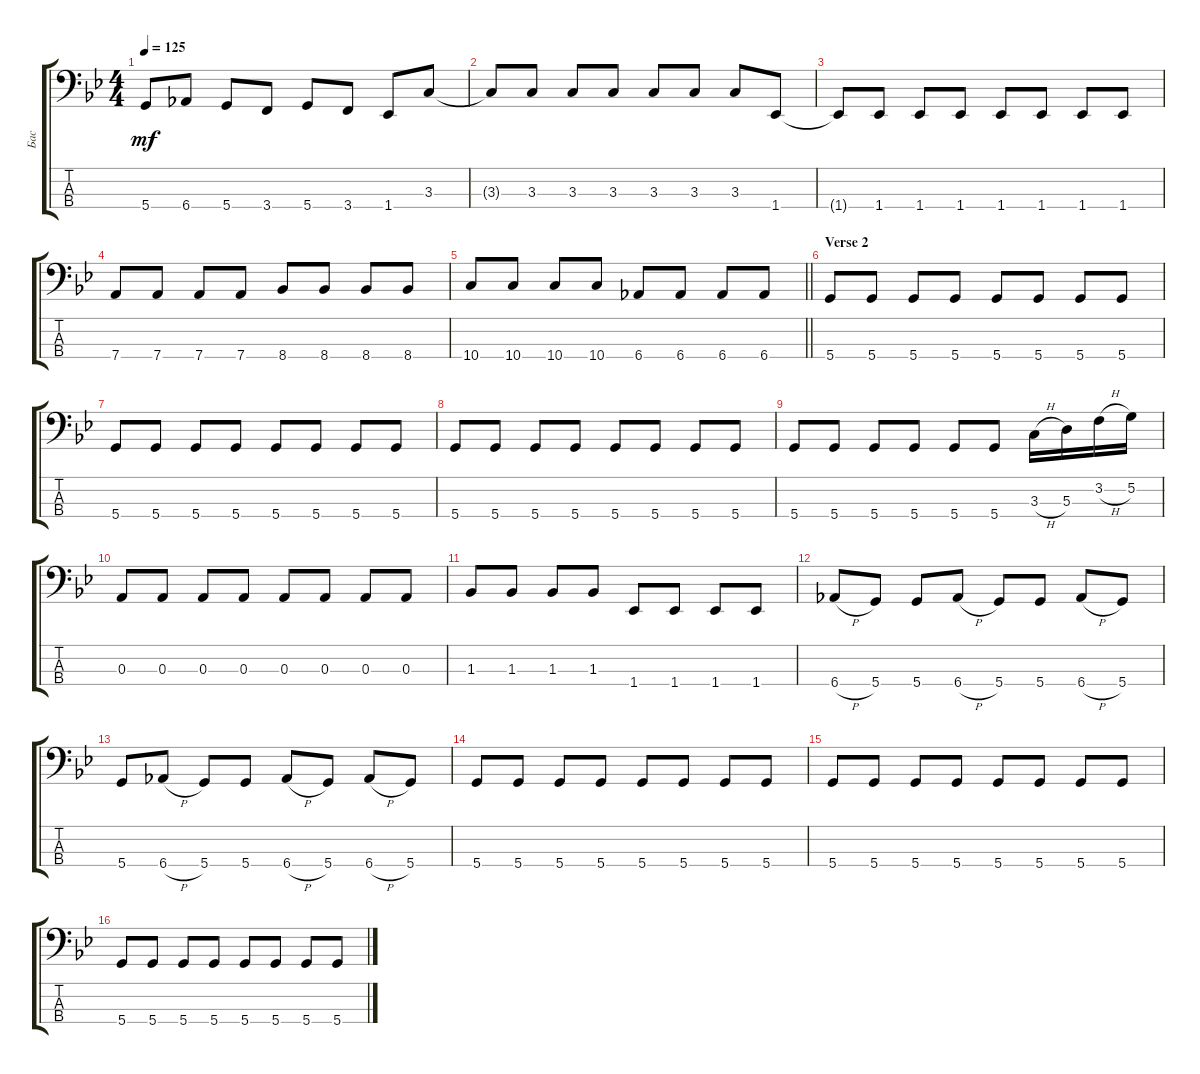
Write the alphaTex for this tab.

\track ("Бас" "Бас") {instrument electricbassfinger}
\staff {score tabs}
\tuning (G2 D2 A1 D1) {hide}
\ts (4 4)
\tempo 125
\clef f4
\ks gminor
5.4{t}.8{dy mf} 6.4.8 5.4.8 3.4.8 5.4.8 3.4.8 1.4.8 3.3.8 |
3.3{t}.8 3.3.8 3.3.8 3.3.8 3.3.8 3.3.8 3.3.8 1.4.8 |
1.4{t}.8 1.4.8 1.4.8 1.4.8 1.4.8 1.4.8 1.4.8 1.4.8 |
7.4.8 7.4.8 7.4.8 7.4.8 8.4.8 8.4.8 8.4.8 8.4.8 |
\barLineRight lightlight
10.4.8 10.4.8 10.4.8 10.4.8 6.4.8 6.4.8 6.4.8 6.4.8 |
\section ("" "Verse 2")
5.4.8 5.4.8 5.4.8 5.4.8 5.4.8 5.4.8 5.4.8 5.4.8 |
5.4.8 5.4.8 5.4.8 5.4.8 5.4.8 5.4.8 5.4.8 5.4.8 |
5.4.8 5.4.8 5.4.8 5.4.8 5.4.8 5.4.8 5.4.8 5.4.8 |
5.4.8 5.4.8 5.4.8 5.4.8 5.4.8 5.4.8 3.3{h}.16 5.3.16 3.2{h}.16 5.2.16 |
0.3.8 0.3.8 0.3.8 0.3.8 0.3.8 0.3.8 0.3.8 0.3.8 |
1.3.8 1.3.8 1.3.8 1.3.8 1.4.8 1.4.8 1.4.8 1.4.8 |
6.4{h}.8 5.4.8 5.4.8 6.4{h}.8 5.4.8 5.4.8 6.4{h}.8 5.4.8 |
5.4.8 6.4{h}.8 5.4.8 5.4.8 6.4{h}.8 5.4.8 6.4{h}.8 5.4.8 |
5.4.8 5.4.8 5.4.8 5.4.8 5.4.8 5.4.8 5.4.8 5.4.8 |
5.4.8 5.4.8 5.4.8 5.4.8 5.4.8 5.4.8 5.4.8 5.4.8 |
5.4.8 5.4.8 5.4.8 5.4.8 5.4.8 5.4.8 5.4.8 5.4.8
